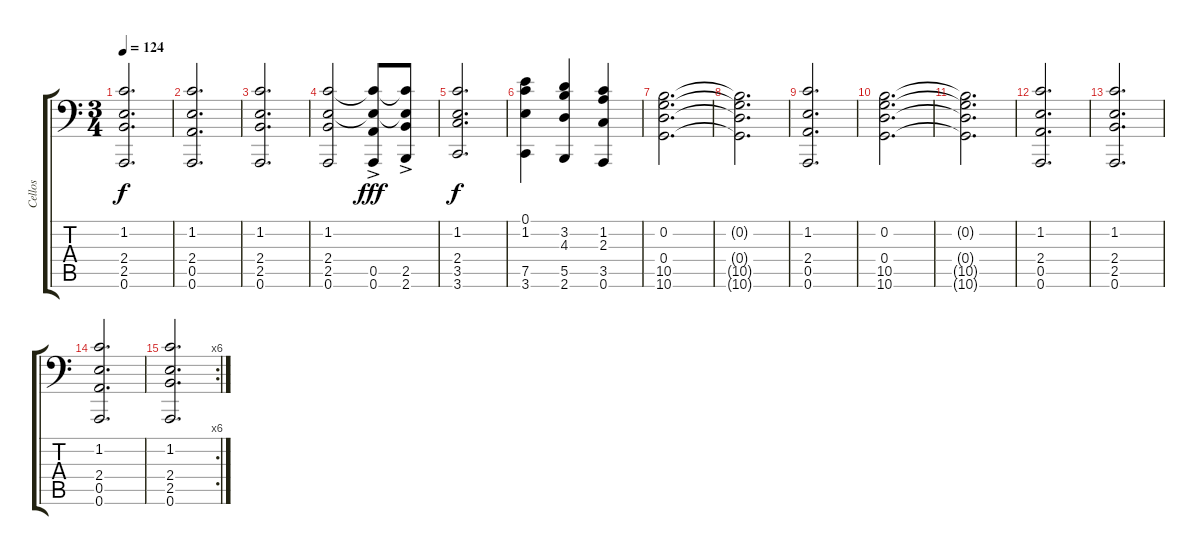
\track ("Cellos" "Cellos") {instrument cello}
\staff {score tabs}
\tuning (E4 B3 G3 D3 A2 A1) {hide}
\ts (3 4)
\tempo 124
\clef f4
\ks c
(1.2 2.4 2.5 0.6).2{d dy f} |
(1.2 2.4 0.5 0.6).2{d} |
(1.2 2.4 2.5 0.6).2{d} |
(1.2 2.4 2.5 0.6).2 (1.2{t} 2.4{t} 0.5{ac} 0.6{ac}).8{dy fff} (1.2{t} 2.4{t} 2.5{ac} 2.6{ac}).8 |
(1.2 2.4 3.5 3.6).2{d dy f} |
(0.1 1.2 7.5 3.6).4 (3.2 4.3 5.5 2.6).4 (1.2 2.3 3.5 0.6).4 |
(0.2 0.4 10.5 10.6).2{d} |
(0.2{t} 0.4{t} 10.5{t} 10.6{t}).2{d} |
(1.2 2.4 0.5 0.6).2{d} |
(0.2 0.4 10.5 10.6).2{d} |
(0.2{t} 0.4{t} 10.5{t} 10.6{t}).2{d} |
(1.2 2.4 0.5 0.6).2{d} |
(1.2 2.4 2.5 0.6).2{d} |
(1.2 2.4 0.5 0.6).2{d} |
\rc 6
(1.2 2.4 2.5 0.6).2{d}
